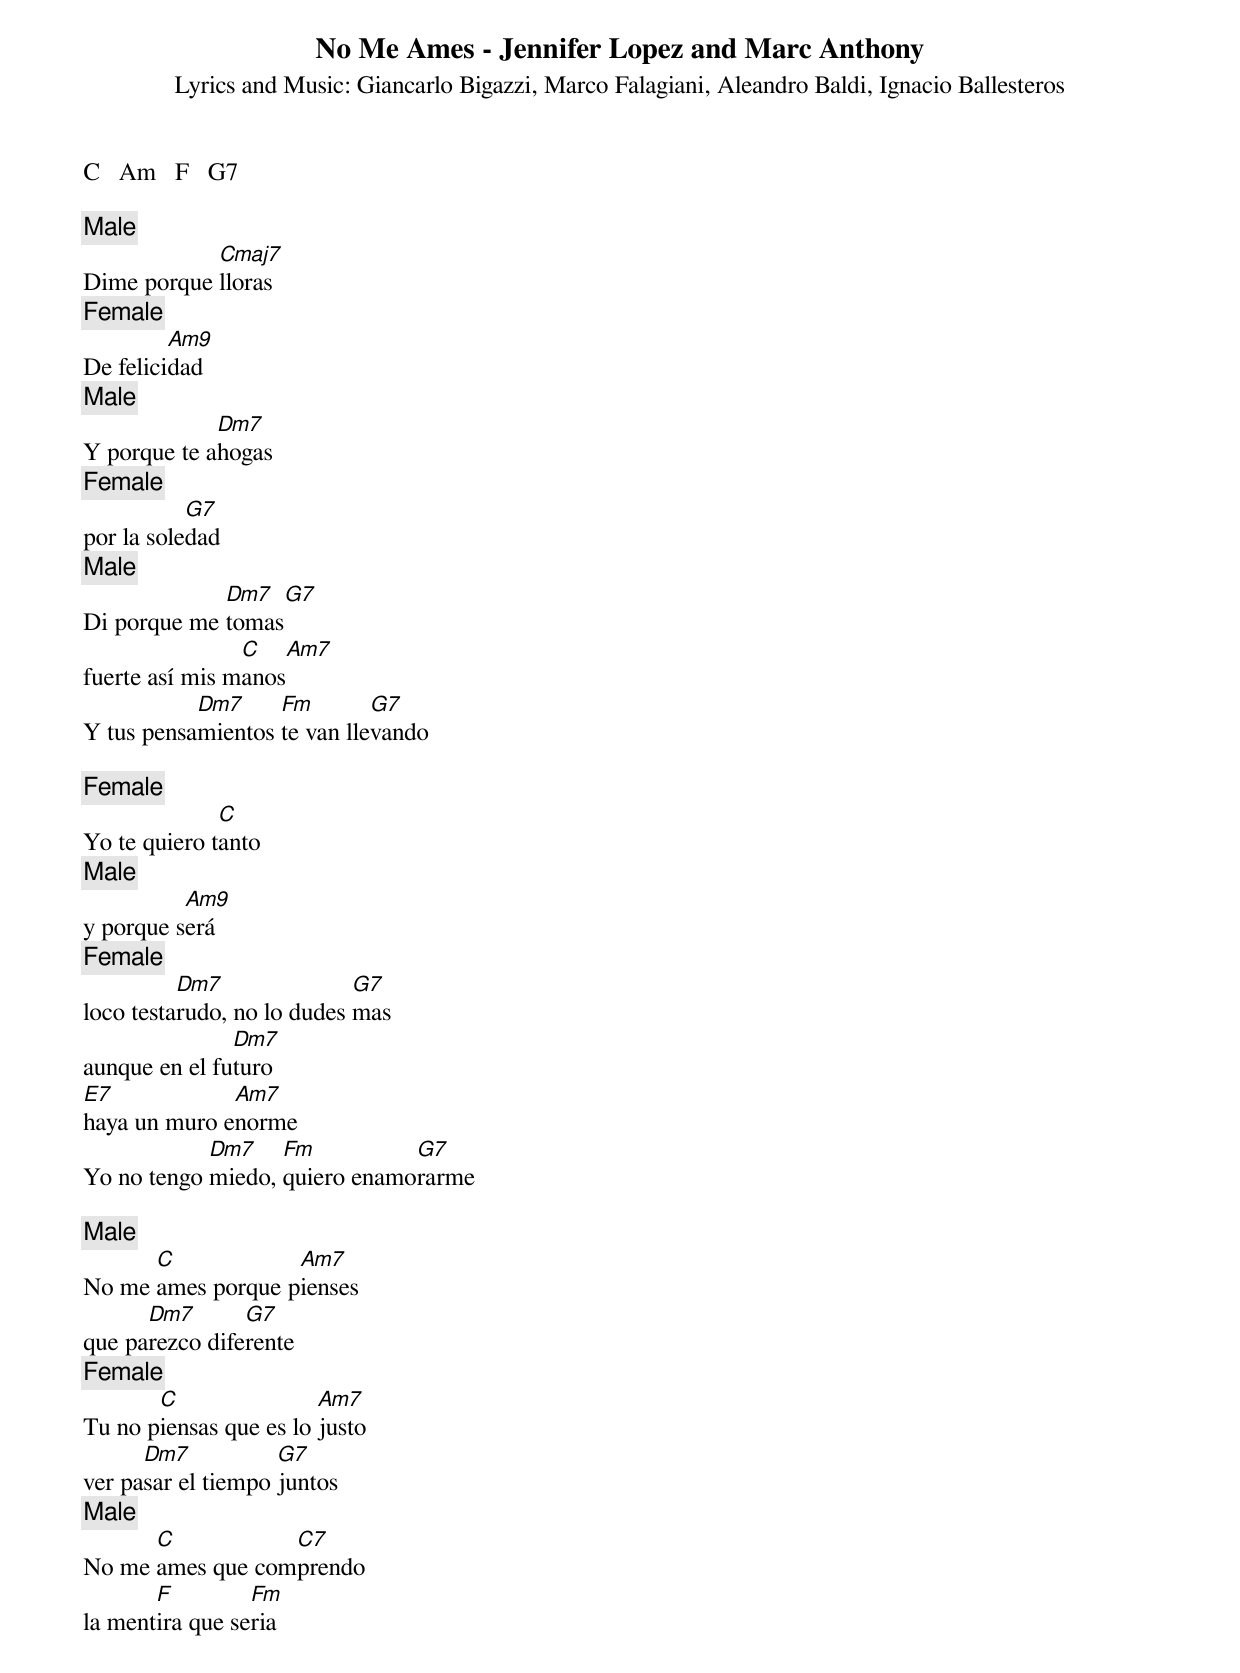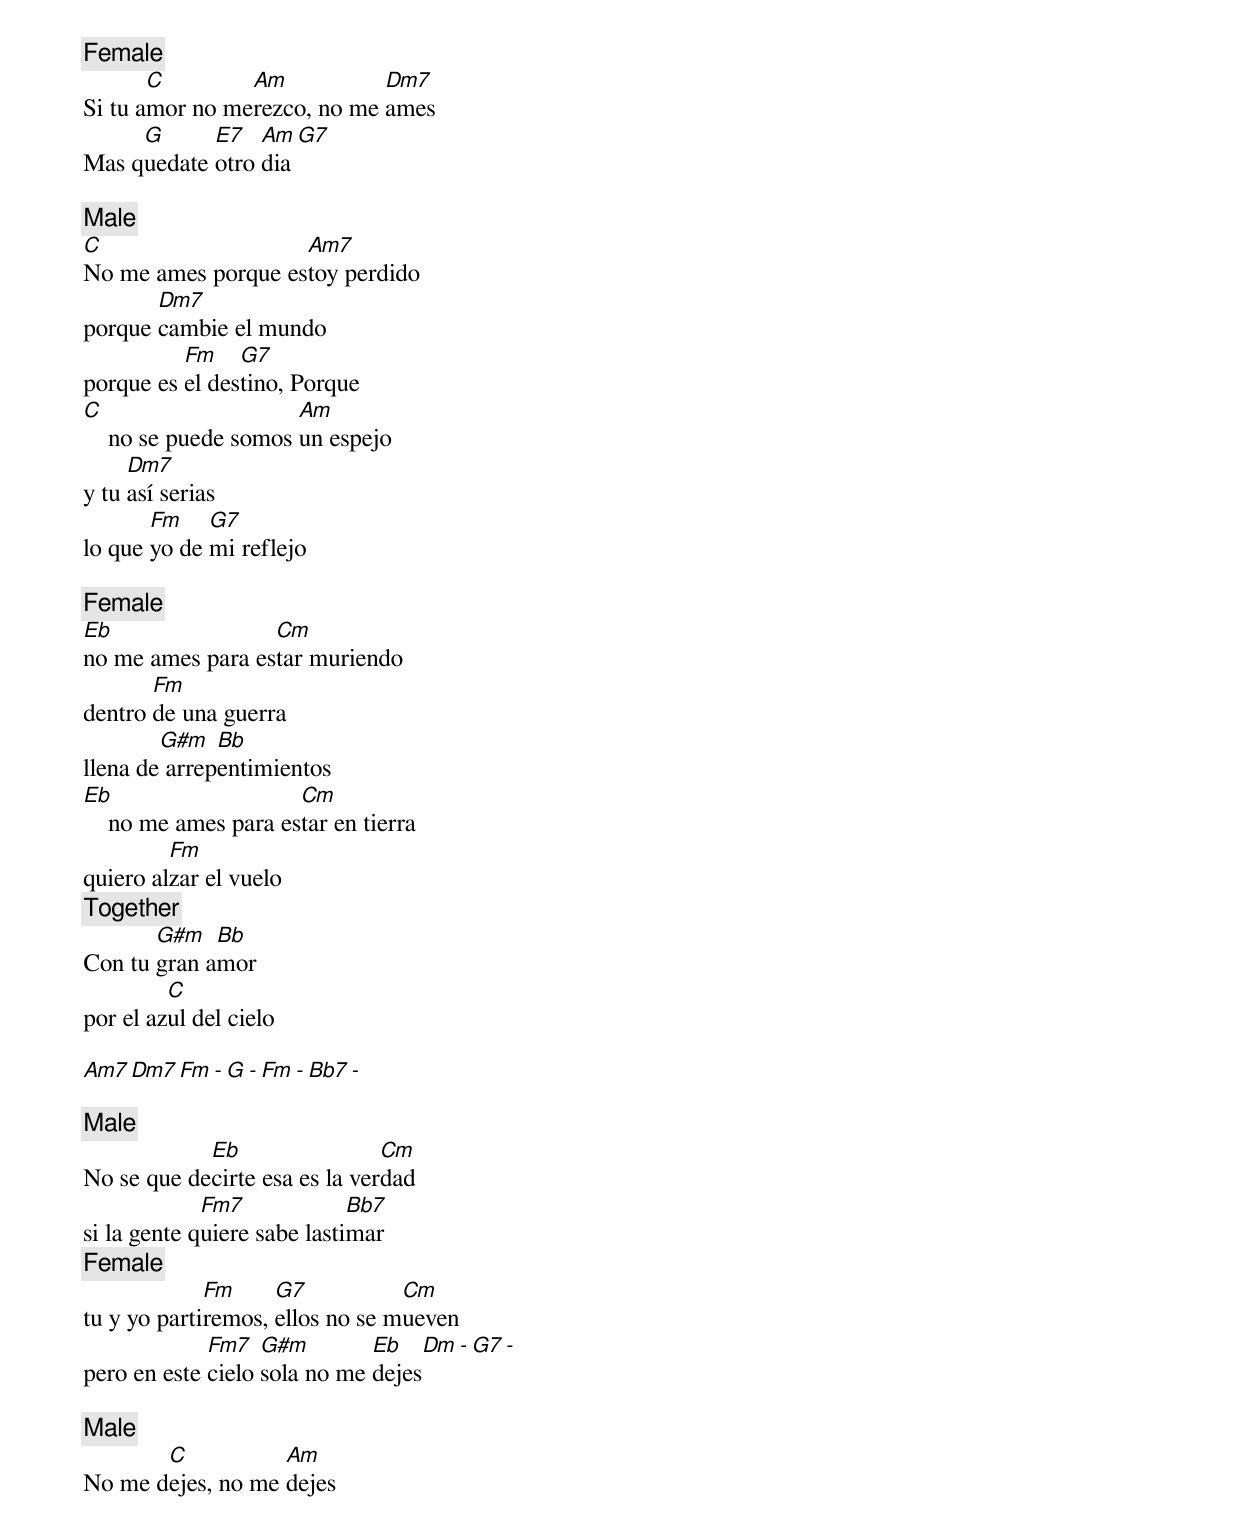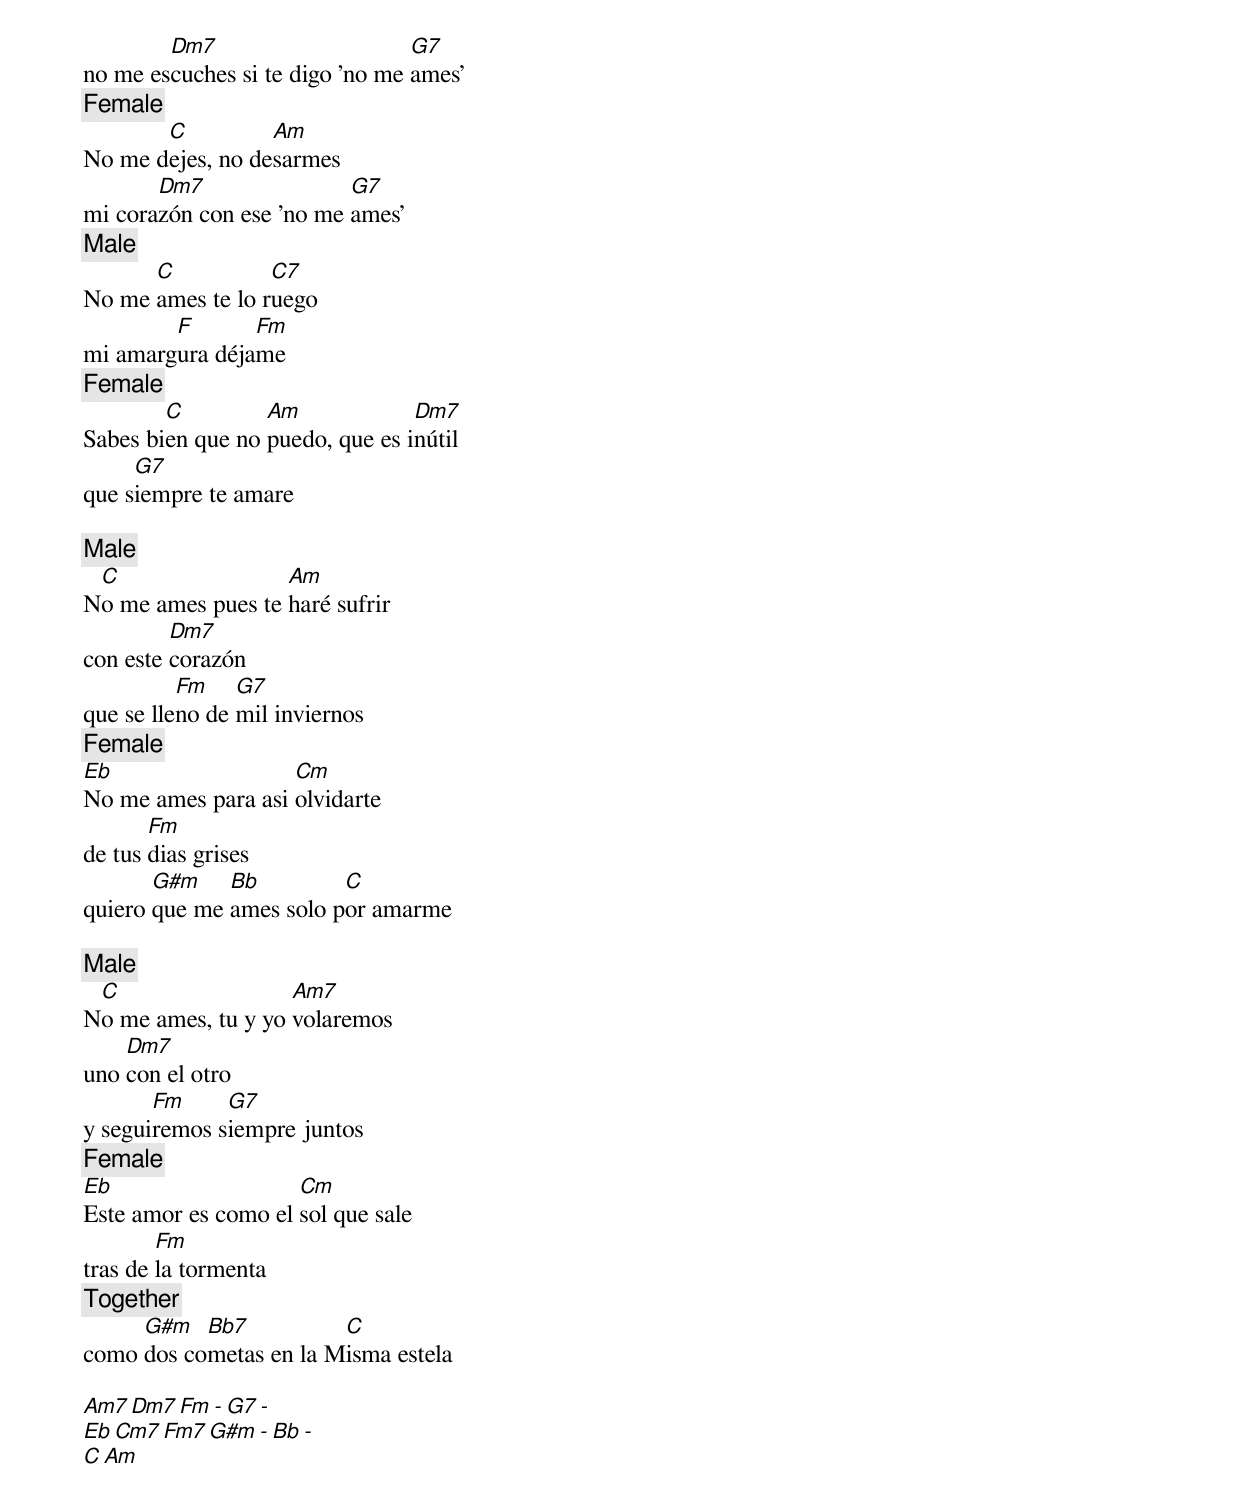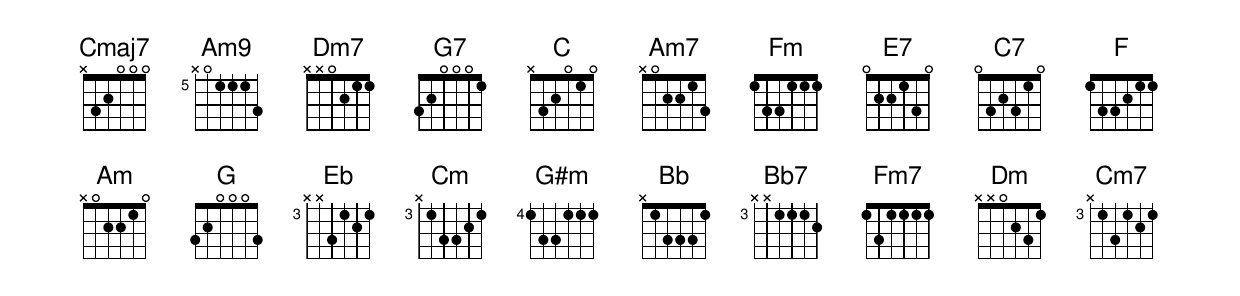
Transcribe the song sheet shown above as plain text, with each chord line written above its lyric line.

No Me Ames - Jennifer Lopez and Marc Anthony
Lyrics and Music: Giancarlo Bigazzi, Marco Falagiani, Aleandro Baldi, Ignacio Ballesteros

C   Am   F   G7

[Male]
            Cmaj7
Dime porque lloras
[Female]
         Am9
De felicidad
[Male]
             Dm7
Y porque te ahogas
[Female]
           G7
por la soledad
[Male]
             Dm7     G7
Di porque me tomas
                C      Am7
fuerte así mis manos
           Dm7     Fm        G7
Y tus pensamientos te van llevando

[Female]
              C
Yo te quiero tanto
[Male]
          Am9
y porque será
[Female]
          Dm7               G7
loco testarudo, no lo dudes mas
               Dm7
aunque en el futuro
E7            Am7
haya un muro enorme
            Dm7    Fm          G7
Yo no tengo miedo, quiero enamorarme

[Male]
      C            Am7
No me ames porque pienses
      Dm7       G7
que parezco diferente
[Female]
       C                Am7
Tu no piensas que es lo justo
      Dm7           G7
ver pasar el tiempo juntos
[Male]
      C           C7
No me ames que comprendo
       F         Fm
la mentira que seria
[Female]
       C        Am           Dm7
Si tu amor no merezco, no me ames
     G      E7   Am  G7
Mas quedate otro dia

[Male]
C                   Am7
No me ames porque estoy perdido
       Dm7
porque cambie el mundo
          Fm    G7
porque es el destino, Porque
C                     Am
    no se puede somos un espejo
     Dm7
y tu así serias
       Fm    G7
lo que yo de mi reflejo

[Female]
Eb                Cm
no me ames para estar muriendo
       Fm
dentro de una guerra
        G#m   Bb
llena de arrepentimientos
Eb                    Cm
    no me ames para estar en tierra
         Fm
quiero alzar el vuelo
[Together]
       G#m   Bb
Con tu gran amor
         C
por el azul del cielo

Am7   Dm7   Fm  -  G  -  Fm  -  Bb7  -

[Male]
            Eb                 Cm
No se que decirte esa es la verdad
             Fm7             Bb7
si la gente quiere sabe lastimar
[Female]
             Fm     G7           Cm
tu y yo partiremos, ellos no se mueven
             Fm7   G#m        Eb     Dm    -  G7   -
pero en este cielo sola no me dejes

[Male]
       C           Am
No me dejes, no me dejes
        Dm7                      G7
no me escuches si te digo 'no me ames'
[Female]
       C          Am
No me dejes, no desarmes
       Dm7                G7
mi corazón con ese 'no me ames'
[Male]
      C           C7
No me ames te lo ruego
        F       Fm
mi amargura déjame
[Female]
        C         Am             Dm7
Sabes bien que no puedo, que es inútil
     G7
que siempre te amare

[Male]
 C                 Am
No me ames pues te haré sufrir
         Dm7
con este corazón
          Fm    G7
que se lleno de mil inviernos
[Female]
Eb                  Cm
No me ames para asi olvidarte
       Fm
de tus dias grises
       G#m    Bb         C
quiero que me ames solo por amarme

[Male]
 C                  Am7
No me ames, tu y yo volaremos
    Dm7
uno con el otro
       Fm     G7
y seguiremos siempre juntos
[Female]
Eb                   Cm
Este amor es como el sol que sale
        Fm
tras de la tormenta
[Together]
     G#m   Bb7          C
como dos cometas en la Misma estela

Am7   Dm7   Fm  -  G7  -
Eb    Cm7   Fm7    G#m  -  Bb  -
C     Am

{Fade Out}
